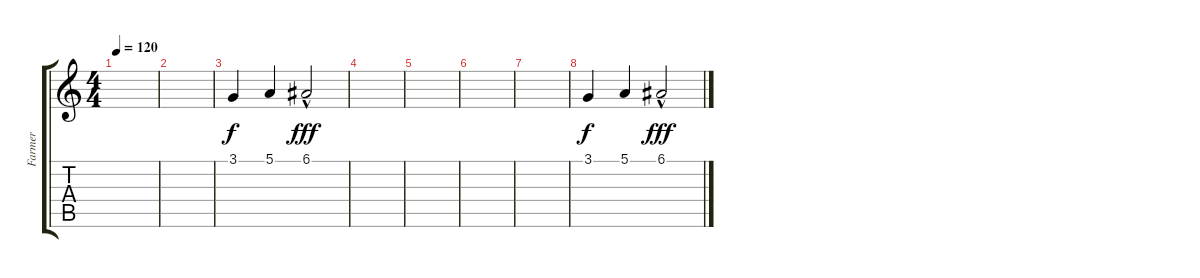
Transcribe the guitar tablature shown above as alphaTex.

\track ("Farmer" "Farmer") {instrument vibraphone}
\staff {score tabs}
\tuning (E4 B3 G3 D3 A2 E2) {hide}
\ts (4 4)
\tempo 120
\clef g2
\ks c
|
|
3.1.4{dy f} 5.1.4 6.1{hac}.2{dy fff} |
|
|
|
|
3.1.4{dy f} 5.1.4 6.1{hac}.2{dy fff}
